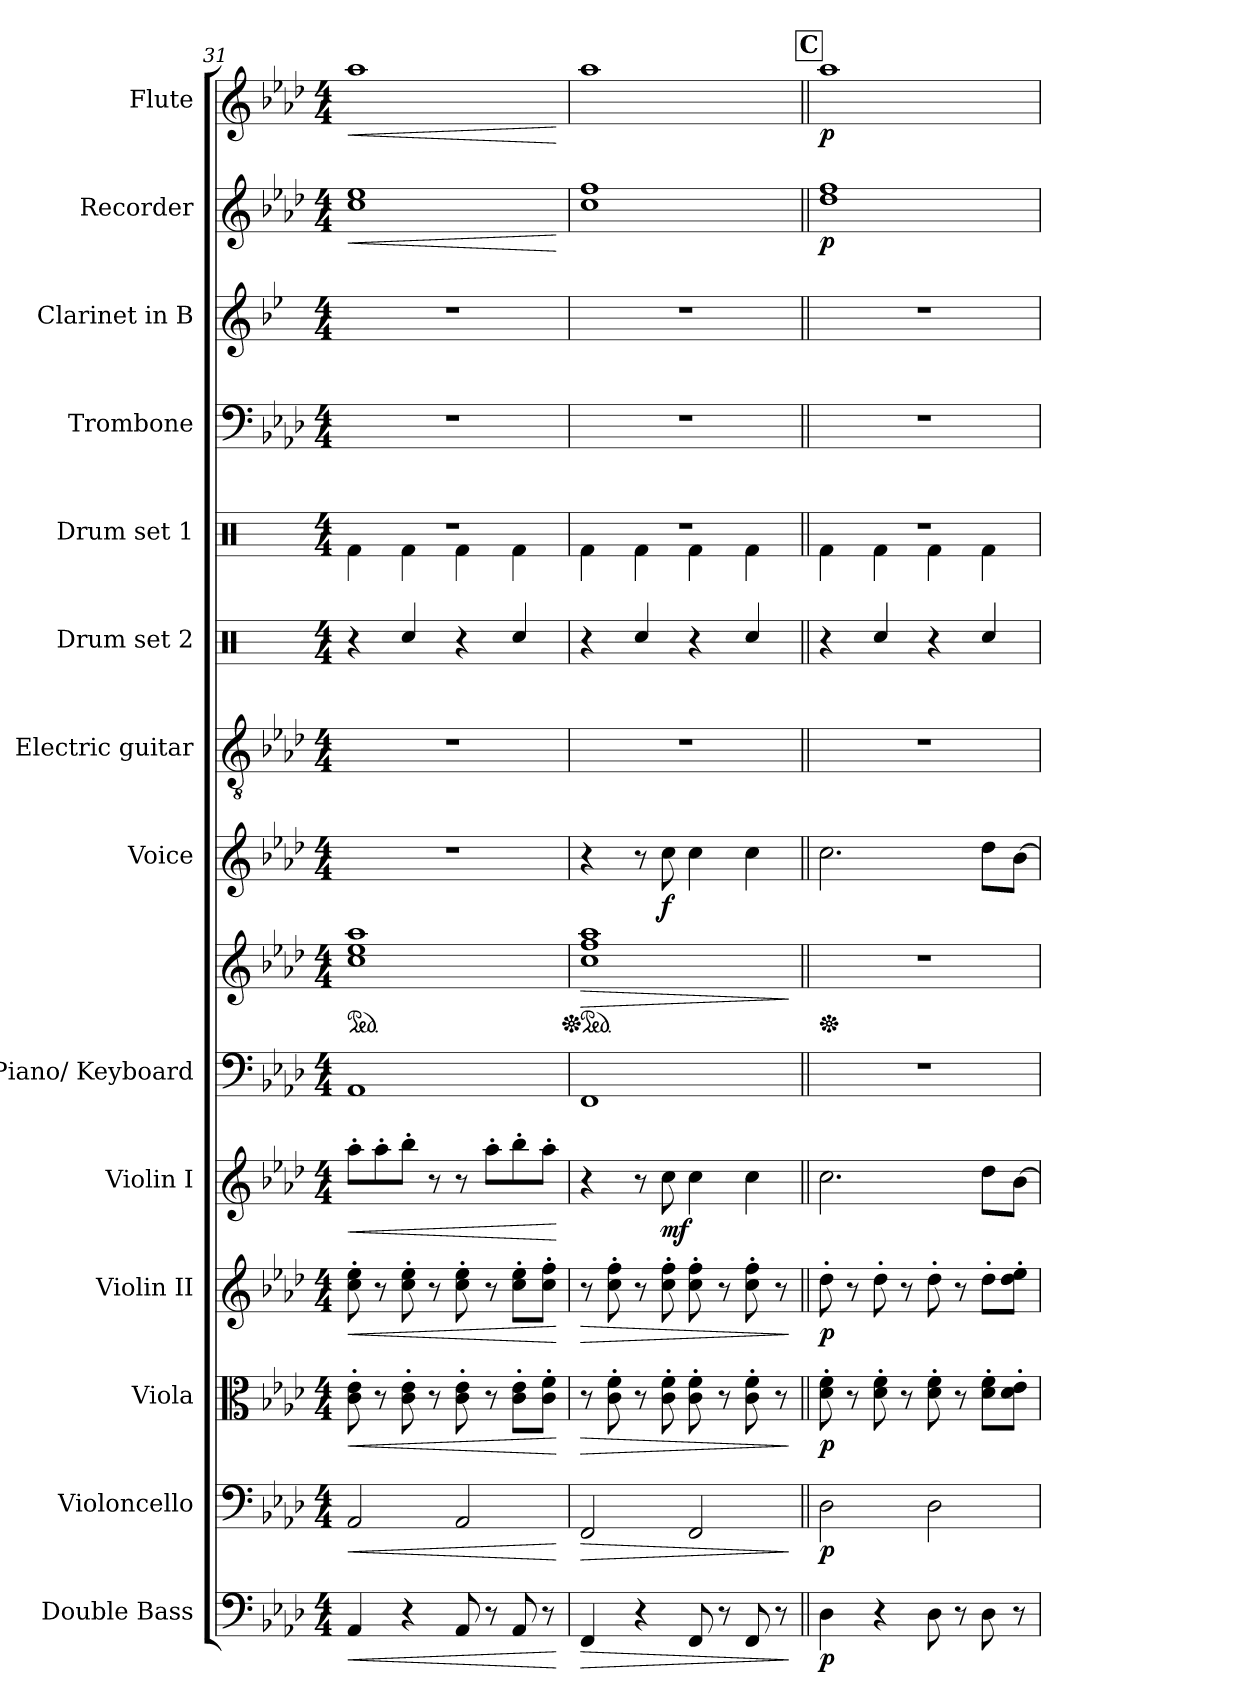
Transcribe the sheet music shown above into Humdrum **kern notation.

**kern	**dynam	**kern	**dynam	**kern	**dynam	**kern	**dynam	**kern	**dynam	**kern	**kern	**dynam	**kern	**dynam	**kern	**kern	**kern	**kern	**kern	**kern	**dynam	**kern	**dynam
*part14	*part14	*part13	*part13	*part12	*part12	*part11	*part11	*part10	*part10	*part9	*part9	*part9	*part8	*part8	*part7	*part6	*part5	*part4	*part3	*part2	*part2	*part1	*part1
*staff15	*staff15	*staff14	*staff14	*staff13	*staff13	*staff12	*staff12	*staff11	*staff11	*staff10	*staff9	*staff9/10	*staff8	*staff8	*staff7	*staff6	*staff5	*staff4	*staff3	*staff2	*staff2	*staff1	*staff1
*I"Double Bass	*	*I"Violoncello	*	*I"Viola	*	*I"Violin II	*	*I"Violin I	*	*I"Piano/ Keyboard	*	*	*I"Voice	*	*I"Electric guitar	*I"Drum set 2	*I"Drum set 1	*I"Trombone	*I"Clarinet in B	*I"Recorder	*	*I"Flute	*
*I'Db.	*	*I'Vc.	*	*I'Vla.	*	*I'Vln. II	*	*I'Vln. I	*	*I'Pno.	*	*	*I'Voice	*	*I'El. g.	*I'Dr.	*I'Dr.	*I'Trb.	*I'Cl.	*I'Rc.	*	*I'Fl.	*
*clefF4	*	*clefF4	*	*clefC3	*	*clefG2	*	*clefG2	*	*clefF4	*clefG2	*	*clefG2	*	*clefGv2	*clefX	*clefX	*clefF4	*clefG2	*clefG2	*	*clefG2	*
*ITrd7c12	*	*	*	*	*	*	*	*	*	*	*	*	*	*	*	*	*	*	*ITrd1c2	*	*	*	*
*k[b-e-a-d-]	*	*k[b-e-a-d-]	*	*k[b-e-a-d-]	*	*k[b-e-a-d-]	*	*k[b-e-a-d-]	*	*k[b-e-a-d-]	*k[b-e-a-d-]	*	*k[b-e-a-d-]	*	*k[b-e-a-d-]	*k[]	*k[]	*k[b-e-a-d-]	*k[b-e-a-d-]	*k[b-e-a-d-]	*	*k[b-e-a-d-]	*
*M4/4	*	*M4/4	*	*M4/4	*	*M4/4	*	*M4/4	*	*M4/4	*M4/4	*	*M4/4	*	*M4/4	*M4/4	*M4/4	*M4/4	*M4/4	*M4/4	*	*M4/4	*
=31	=31	=31	=31	=31	=31	=31	=31	=31	=31	=31	=31	=31	=31	=31	=31	=31	=31	=31	=31	=31	=31	=31	=31
!	!LO:HP:b	!	!LO:HP:b	!	!LO:HP:b	!	!LO:HP:b	!	!LO:HP:b	!	!	!	!	!	!	!	!	!	!	!	!	!	!
*	*	*	*	*	*	*	*	*	*	*	*ped	*	*	*	*	*	*	*	*	*	*	*	*
*	*	*	*	*	*	*	*	*	*	*	*	*	*	*	*	*	*^	*	*	*	*	*	*
!	!	!	!	!	!	!	!	!	!	!	!	!	!	!	!	!	!	!	!	!	!	!LO:HP:b	!	!LO:HP:b
4AAA-/	<	2AA-/	<	8c\' 8e-\'	<	8cc\' 8ee-\'	<	8aa-'\L	<	1AA-	1cc 1ee- 1aa-	.	1r	.	1r	4r	1r	4Rf\	1r	1r	1cc 1ee-	<	1aa-	<
.	.	.	.	8r	.	8r	.	8aa-'\	.	.	.	.	.	.	.	.	.	.	.	.	.	.	.	.
4r	.	.	.	8c\' 8e-\'	.	8cc\' 8ee-\'	.	8bb-'\J	.	.	.	.	.	.	.	4Rcc/	.	4Rf\	.	.	.	.	.	.
.	.	.	.	8r	.	8r	.	8r	.	.	.	.	.	.	.	.	.	.	.	.	.	.	.	.
8AAA-/	.	2AA-/	.	8c\' 8e-\'	.	8cc\' 8ee-\'	.	8r	.	.	.	.	.	.	.	4r	.	4Rf\	.	.	.	.	.	.
8r	.	.	.	8r	.	8r	.	8aa-'\L	.	.	.	.	.	.	.	.	.	.	.	.	.	.	.	.
8AAA-/	.	.	.	8c\' 8e-\'L	.	8cc\' 8ee-\'L	.	8bb-'\	.	.	.	.	.	.	.	4Rcc/	.	4Rf\	.	.	.	.	.	.
8r	.	.	.	8c\' 8f\'J	.	8cc\' 8ff\'J	.	8aa-'\J	.	.	.	.	.	.	.	.	.	.	.	.	.	.	.	.
*	*	*	*	*	*	*	*	*	*	*	*	*	*	*	*	*	*v	*v	*	*	*	*	*	*
.	[	.	[	.	[	.	[	.	[	.	.	.	.	.	.	.	.	.	.	.	[	.	[
!!LO:PB:g=z
=32	=32	=32	=32	=32	=32	=32	=32	=32	=32	=32	=32	=32	=32	=32	=32	=32	=32	=32	=32	=32	=32	=32	=32
!	!LO:HP:b	!	!LO:HP:b	!	!LO:HP:b	!	!LO:HP:b	!	!	!	!	!	!	!	!	!	!	!	!	!	!	!	!
*	*	*	*	*	*	*	*	*	*	*	*Xped	*	*	*	*	*	*	*	*	*	*	*	*
*	*	*	*	*	*	*	*	*	*	*	*ped	*	*	*	*	*	*	*	*	*	*	*	*
!	!	!	!	!	!	!	!	!	!	!	!	!LO:HP:b	!	!	!	!	!	!	!	!	!	!	!
*	*	*	*	*	*	*	*	*	*	*	*	*	*	*	*	*	*^	*	*	*	*	*	*
4FFF/	>	2FF/	>	8r	>	8r	>	4r	.	1FF	1cc 1ff 1aa-	>	4r	.	1r	4r	1r	4Rf\	1r	1r	1cc 1ff	.	1aa-	.
.	.	.	.	8c\' 8f\'	.	8cc\' 8ff\'	.	.	.	.	.	.	.	.	.	.	.	.	.	.	.	.	.	.
4r	.	.	.	8r	.	8r	.	8r	.	.	.	.	8r	.	.	4Rcc/	.	4Rf\	.	.	.	.	.	.
!	!	!	!	!	!	!	!	!	!LO:DY:b	!	!	!	!	!LO:DY:b	!	!	!	!	!	!	!	!	!	!
.	.	.	.	8c\' 8f\'	.	8cc\' 8ff\'	.	8cc\	mf	.	.	.	8cc\	f	.	.	.	.	.	.	.	.	.	.
8FFF/	.	2FF/	.	8c\' 8f\'	.	8cc\' 8ff\'	.	4cc\	.	.	.	.	4cc\	.	.	4r	.	4Rf\	.	.	.	.	.	.
8r	.	.	.	8r	.	8r	.	.	.	.	.	.	.	.	.	.	.	.	.	.	.	.	.	.
8FFF/	.	.	.	8c\' 8f\'	.	8cc\' 8ff\'	.	4cc\	.	.	.	.	4cc\	.	.	4Rcc/	.	4Rf\	.	.	.	.	.	.
8r	.	.	.	8r	.	8r	.	.	.	.	.	.	.	.	.	.	.	.	.	.	.	.	.	.
*	*	*	*	*	*	*	*	*	*	*	*	*	*	*	*	*	*v	*v	*	*	*	*	*	*
.	]	.	]	.	]	.	]	.	.	.	.	]	.	.	.	.	.	.	.	.	.	.	.
!!LO:REH:place=s1:a:B:fs=14:t=C
=33||	=33||	=33||	=33||	=33||	=33||	=33||	=33||	=33||	=33||	=33||	=33||	=33||	=33||	=33||	=33||	=33||	=33||	=33||	=33||	=33||	=33||	=33||	=33||
*	*	*	*	*	*	*	*	*	*	*	*Xped	*	*	*	*	*	*	*	*	*	*	*	*
*	*	*	*	*	*	*	*	*	*	*	*	*	*	*	*	*	*^	*	*	*	*	*	*
!	!LO:DY:b	!	!LO:DY:b	!	!LO:DY:b	!	!LO:DY:b	!	!	!	!	!	!	!	!	!	!	!	!	!	!	!LO:DY:b	!	!LO:DY:b
4DD-\	p	2D-\	p	8d-\' 8f\'	p	8dd-'\	p	2.cc\	.	1r	1r	.	2.cc\	.	1r	4r	1r	4Rf\	1r	1r	1dd- 1ff	p	1aa-	p
.	.	.	.	8r	.	8r	.	.	.	.	.	.	.	.	.	.	.	.	.	.	.	.	.	.
4r	.	.	.	8d-\' 8f\'	.	8dd-'\	.	.	.	.	.	.	.	.	.	4Rcc/	.	4Rf\	.	.	.	.	.	.
.	.	.	.	8r	.	8r	.	.	.	.	.	.	.	.	.	.	.	.	.	.	.	.	.	.
8DD-\	.	2D-\	.	8d-\' 8f\'	.	8dd-'\	.	.	.	.	.	.	.	.	.	4r	.	4Rf\	.	.	.	.	.	.
8r	.	.	.	8r	.	8r	.	.	.	.	.	.	.	.	.	.	.	.	.	.	.	.	.	.
8DD-\	.	.	.	8d-\' 8f\'L	.	8dd-'\L	.	8dd-\L	.	.	.	.	8dd-\L	.	.	4Rcc/	.	4Rf\	.	.	.	.	.	.
8r	.	.	.	8d-\' 8e-\'J	.	8dd-\' 8ee-\'J	.	[8b-\J	.	.	.	.	[8b-\J	.	.	.	.	.	.	.	.	.	.	.
*	*	*	*	*	*	*	*	*	*	*	*	*	*	*	*	*	*v	*v	*	*	*	*	*	*
=	=	=	=	=	=	=	=	=	=	=	=	=	=	=	=	=	=	=	=	=	=	=	=
*-	*-	*-	*-	*-	*-	*-	*-	*-	*-	*-	*-	*-	*-	*-	*-	*-	*-	*-	*-	*-	*-	*-	*-
